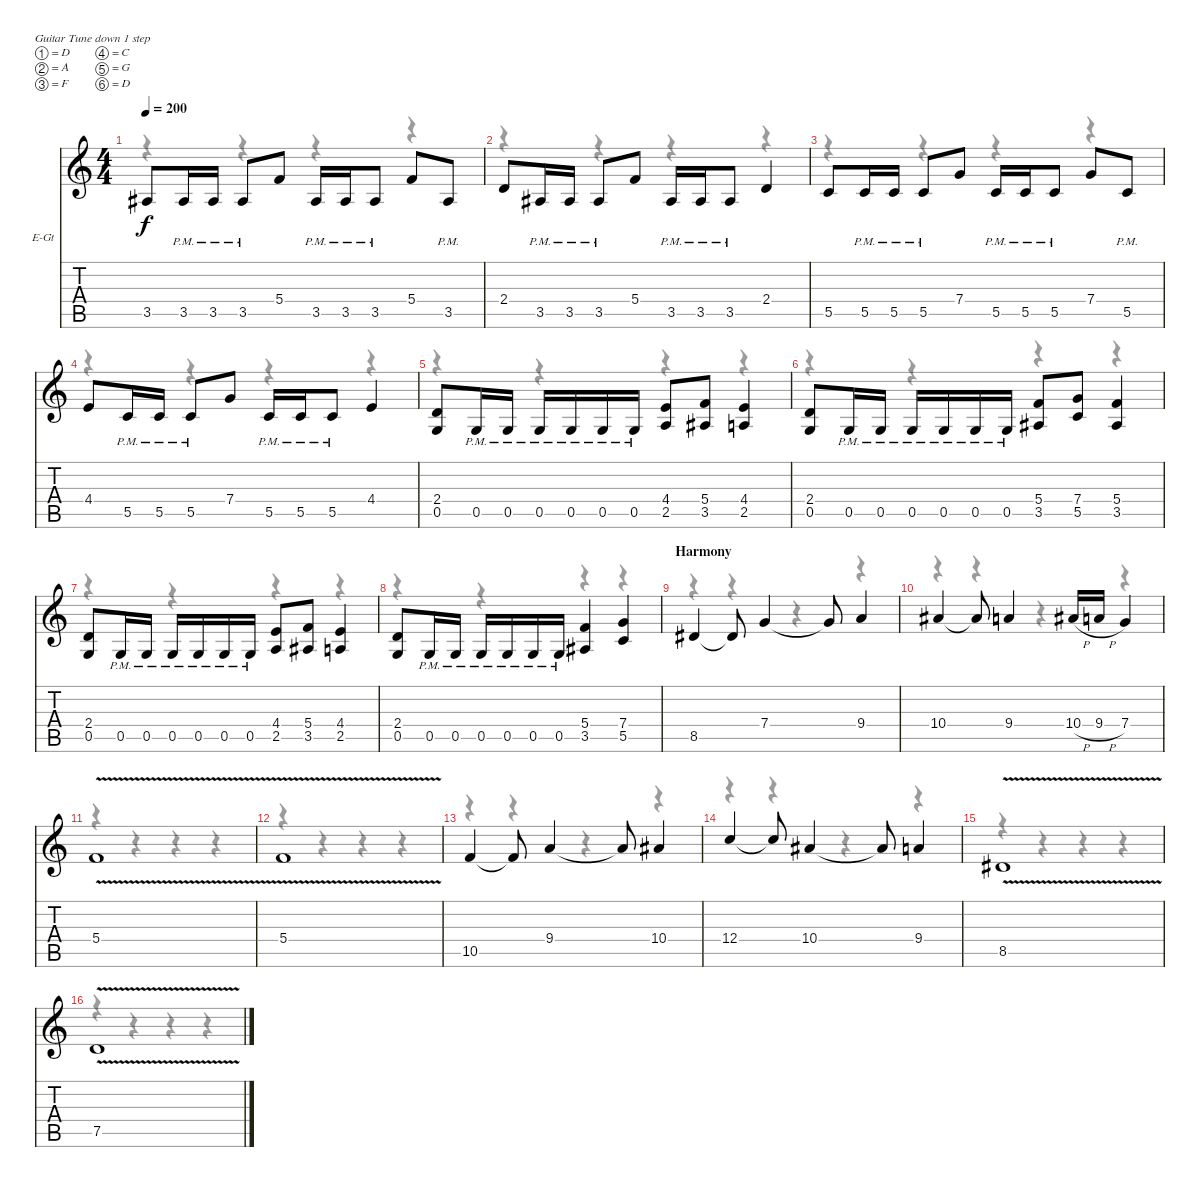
\bracketExtendMode nobrackets
\firstSystemTrackNameOrientation horizontal
\otherSystemsTrackNameOrientation horizontal
\track ("Miland \"Mille\" Petrozza" "E-Gt") {instrument distortionguitar}
\staff {score tabs}
\tuning (D4 A3 F3 C3 G2 D2)
\voice
\ts (4 4)
\tempo 200
\clef g2
\ks c
3.5.8{dy f} 3.5{pm}.16 3.5{pm}.16 3.5{pm}.8 5.4.8 3.5{pm}.16 3.5{pm}.16 3.5{pm}.8 5.4.8 3.5{pm}.8 |
2.4.8 3.5{pm}.16 3.5{pm}.16 3.5{pm}.8 5.4.8 3.5{pm}.16 3.5{pm}.16 3.5{pm}.8 2.4.4 |
5.5.8 5.5{pm}.16 5.5{pm}.16 5.5{pm}.8 7.4.8 5.5{pm}.16 5.5{pm}.16 5.5{pm}.8 7.4.8 5.5{pm}.8 |
4.4.8 5.5{pm}.16 5.5{pm}.16 5.5{pm}.8 7.4.8 5.5{pm}.16 5.5{pm}.16 5.5{pm}.8 4.4.4 |
(2.4 0.5).8 0.5{pm}.16 0.5{pm}.16 0.5{pm}.16 0.5{pm}.16 0.5{pm}.16 0.5{pm}.16 (4.4 2.5).8 (5.4 3.5).8 (4.4 2.5).4 |
(2.4 0.5).8 0.5{pm}.16 0.5{pm}.16 0.5{pm}.16 0.5{pm}.16 0.5{pm}.16 0.5{pm}.16 (5.4 3.5).8 (7.4 5.5).8 (5.4 3.5).4 |
(2.4 0.5).8 0.5{pm}.16 0.5{pm}.16 0.5{pm}.16 0.5{pm}.16 0.5{pm}.16 0.5{pm}.16 (4.4 2.5).8 (5.4 3.5).8 (4.4 2.5).4 |
(2.4 0.5).8 0.5{pm}.16 0.5{pm}.16 0.5{pm}.16 0.5{pm}.16 0.5{pm}.16 0.5{pm}.16 (5.4 3.5).4 (7.4 5.5).4 |
\section ("" "Harmony")
8.5.4 8.5{t}.8 7.4.4 7.4{t}.8 9.4.4 |
10.4.4 10.4{t}.8 9.4.4 10.4{h}.16 9.4{h}.16 7.4.4 |
5.4{v}.1 |
5.4{v}.1 |
10.5.4 10.5{t}.8 9.4.4 9.4{t}.8 10.4.4 |
12.4.4 12.4{t}.8 10.4.4 10.4{t}.8 9.4.4 |
8.5{v}.1 |
7.5{v}.1
\voice
\clef g2
\ottava regular
\simile none
\ks c
r.4{dy mf} r.4 r.4 r.4 |
r.4 r.4 r.4 r.4 |
r.4 r.4 r.4 r.4 |
r.4 r.4 r.4 r.4 |
r.4 r.4 r.4 r.4 |
r.4 r.4 r.4 r.4 |
r.4 r.4 r.4 r.4 |
r.4 r.4 r.4 r.4 |
r.4 r.4 r.4 r.4 |
r.4 r.4 r.4 r.4 |
r.4 r.4 r.4 r.4 |
r.4 r.4 r.4 r.4 |
r.4 r.4 r.4 r.4 |
r.4 r.4 r.4 r.4 |
r.4 r.4 r.4 r.4 |
r.4 r.4 r.4 r.4
